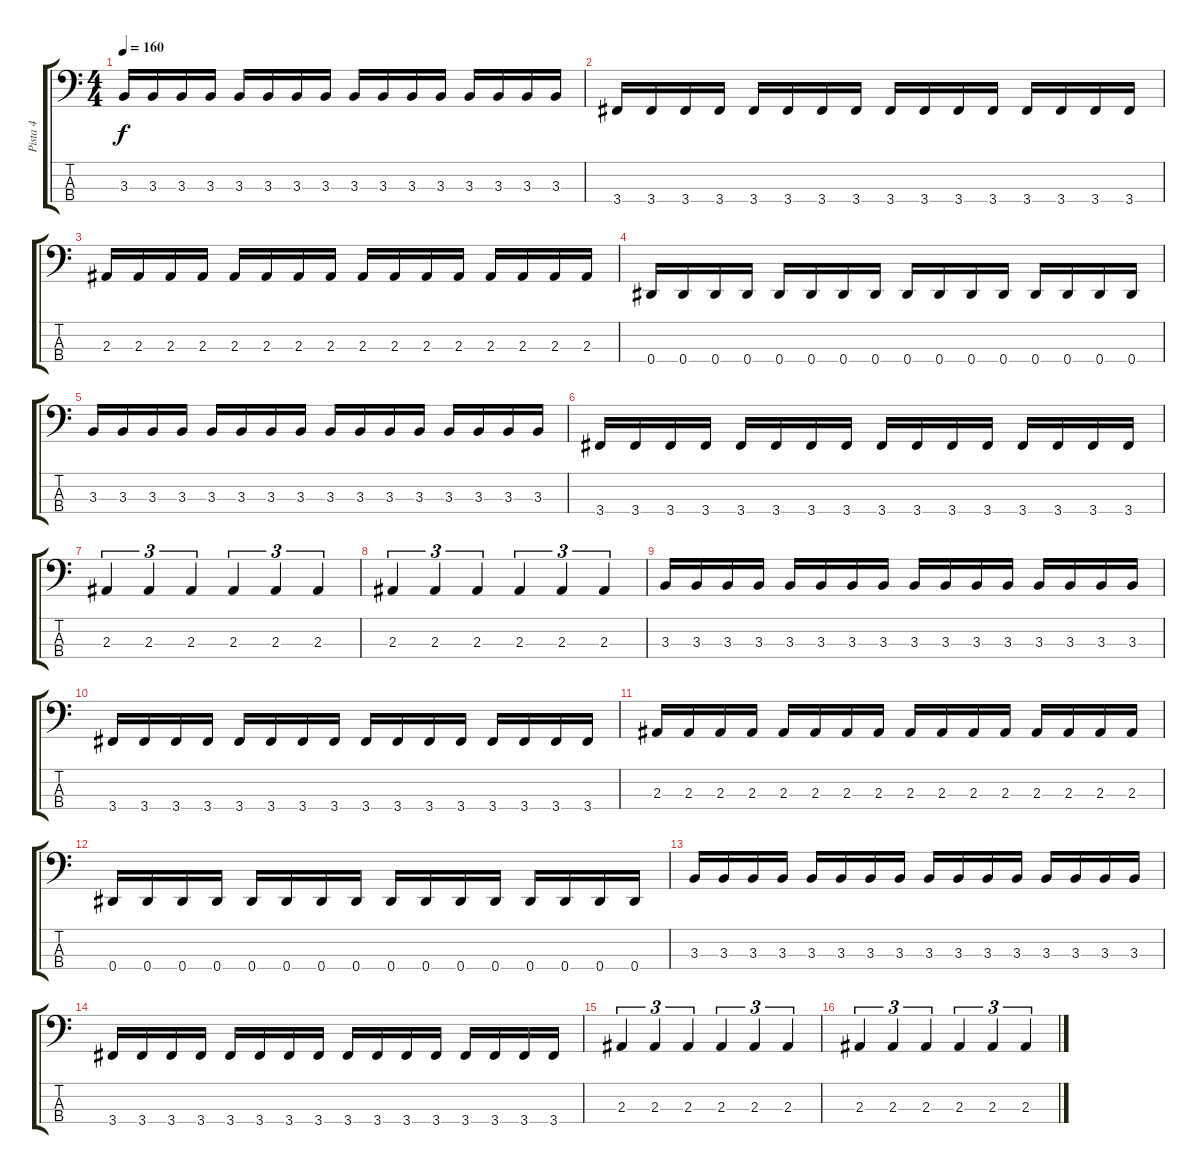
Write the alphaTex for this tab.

\track ("Pista 4" "Pista 4") {instrument electricbasspick}
\staff {score tabs}
\tuning (Gb2 Db2 Ab1 Eb1) {hide}
\ts (4 4)
\tempo 160
\clef f4
\ks c
3.3.16{dy f} 3.3.16 3.3.16 3.3.16 3.3.16 3.3.16 3.3.16 3.3.16 3.3.16 3.3.16 3.3.16 3.3.16 3.3.16 3.3.16 3.3.16 3.3.16 |
3.4.16 3.4.16 3.4.16 3.4.16 3.4.16 3.4.16 3.4.16 3.4.16 3.4.16 3.4.16 3.4.16 3.4.16 3.4.16 3.4.16 3.4.16 3.4.16 |
2.3.16 2.3.16 2.3.16 2.3.16 2.3.16 2.3.16 2.3.16 2.3.16 2.3.16 2.3.16 2.3.16 2.3.16 2.3.16 2.3.16 2.3.16 2.3.16 |
0.4.16 0.4.16 0.4.16 0.4.16 0.4.16 0.4.16 0.4.16 0.4.16 0.4.16 0.4.16 0.4.16 0.4.16 0.4.16 0.4.16 0.4.16 0.4.16 |
3.3.16 3.3.16 3.3.16 3.3.16 3.3.16 3.3.16 3.3.16 3.3.16 3.3.16 3.3.16 3.3.16 3.3.16 3.3.16 3.3.16 3.3.16 3.3.16 |
3.4.16 3.4.16 3.4.16 3.4.16 3.4.16 3.4.16 3.4.16 3.4.16 3.4.16 3.4.16 3.4.16 3.4.16 3.4.16 3.4.16 3.4.16 3.4.16 |
2.3.4{tu (3 2)} 2.3.4{tu (3 2)} 2.3.4{tu (3 2)} 2.3.4{tu (3 2)} 2.3.4{tu (3 2)} 2.3.4{tu (3 2)} |
2.3.4{tu (3 2)} 2.3.4{tu (3 2)} 2.3.4{tu (3 2)} 2.3.4{tu (3 2)} 2.3.4{tu (3 2)} 2.3.4{tu (3 2)} |
3.3.16 3.3.16 3.3.16 3.3.16 3.3.16 3.3.16 3.3.16 3.3.16 3.3.16 3.3.16 3.3.16 3.3.16 3.3.16 3.3.16 3.3.16 3.3.16 |
3.4.16 3.4.16 3.4.16 3.4.16 3.4.16 3.4.16 3.4.16 3.4.16 3.4.16 3.4.16 3.4.16 3.4.16 3.4.16 3.4.16 3.4.16 3.4.16 |
2.3.16 2.3.16 2.3.16 2.3.16 2.3.16 2.3.16 2.3.16 2.3.16 2.3.16 2.3.16 2.3.16 2.3.16 2.3.16 2.3.16 2.3.16 2.3.16 |
0.4.16 0.4.16 0.4.16 0.4.16 0.4.16 0.4.16 0.4.16 0.4.16 0.4.16 0.4.16 0.4.16 0.4.16 0.4.16 0.4.16 0.4.16 0.4.16 |
3.3.16 3.3.16 3.3.16 3.3.16 3.3.16 3.3.16 3.3.16 3.3.16 3.3.16 3.3.16 3.3.16 3.3.16 3.3.16 3.3.16 3.3.16 3.3.16 |
3.4.16 3.4.16 3.4.16 3.4.16 3.4.16 3.4.16 3.4.16 3.4.16 3.4.16 3.4.16 3.4.16 3.4.16 3.4.16 3.4.16 3.4.16 3.4.16 |
2.3.4{tu (3 2)} 2.3.4{tu (3 2)} 2.3.4{tu (3 2)} 2.3.4{tu (3 2)} 2.3.4{tu (3 2)} 2.3.4{tu (3 2)} |
2.3.4{tu (3 2)} 2.3.4{tu (3 2)} 2.3.4{tu (3 2)} 2.3.4{tu (3 2)} 2.3.4{tu (3 2)} 2.3.4{tu (3 2)}
